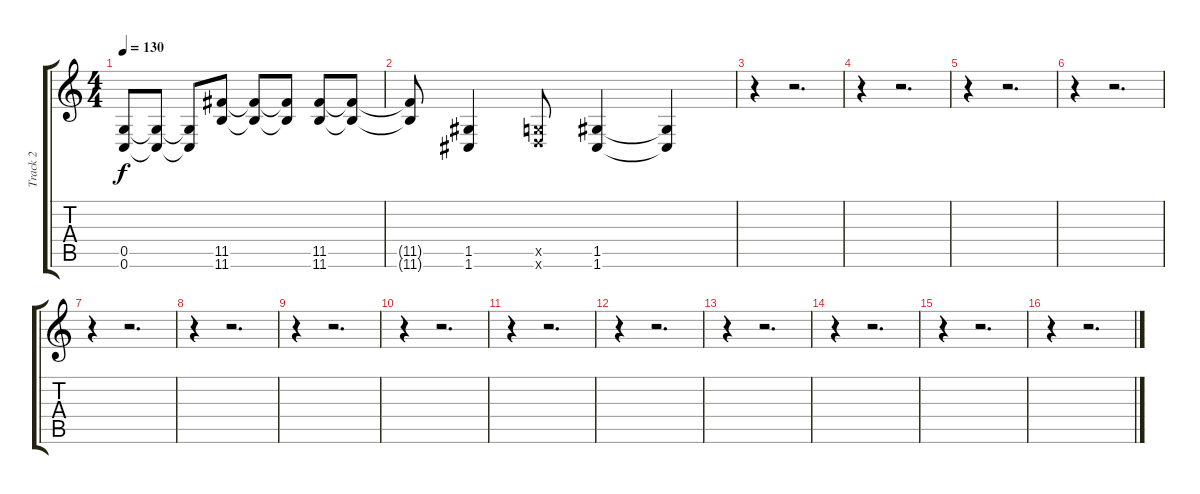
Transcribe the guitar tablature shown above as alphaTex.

\track ("Track 2" "Track 2") {instrument acousticguitarsteel}
\staff {score tabs}
\tuning (D4 A3 F3 C3 G2 C2) {hide}
\ts (4 4)
\tempo 130
\clef g2
\ks c
(0.5 0.6).8{dy f} (0.5{t} 0.6{t}).8 (0.5{t} 0.6{t}).8 (11.5 11.6).8 (11.5{t} 11.6{t}).8 (11.5{t} 11.6{t}).8 (11.5 11.6).8 (11.5{t} 11.6{t}).8 |
(11.5{t} 11.6{t}).8 (1.5 1.6).4 (0.5{x} 2.6{x}).8 (1.5 1.6).4 (1.5{t} 1.6{t}).4 |
r.4 r.2{d} |
r.4 r.2{d} |
r.4 r.2{d} |
r.4 r.2{d} |
r.4 r.2{d} |
r.4 r.2{d} |
r.4 r.2{d} |
r.4 r.2{d} |
r.4 r.2{d} |
r.4 r.2{d} |
r.4 r.2{d} |
r.4 r.2{d} |
r.4 r.2{d} |
r.4 r.2{d}
